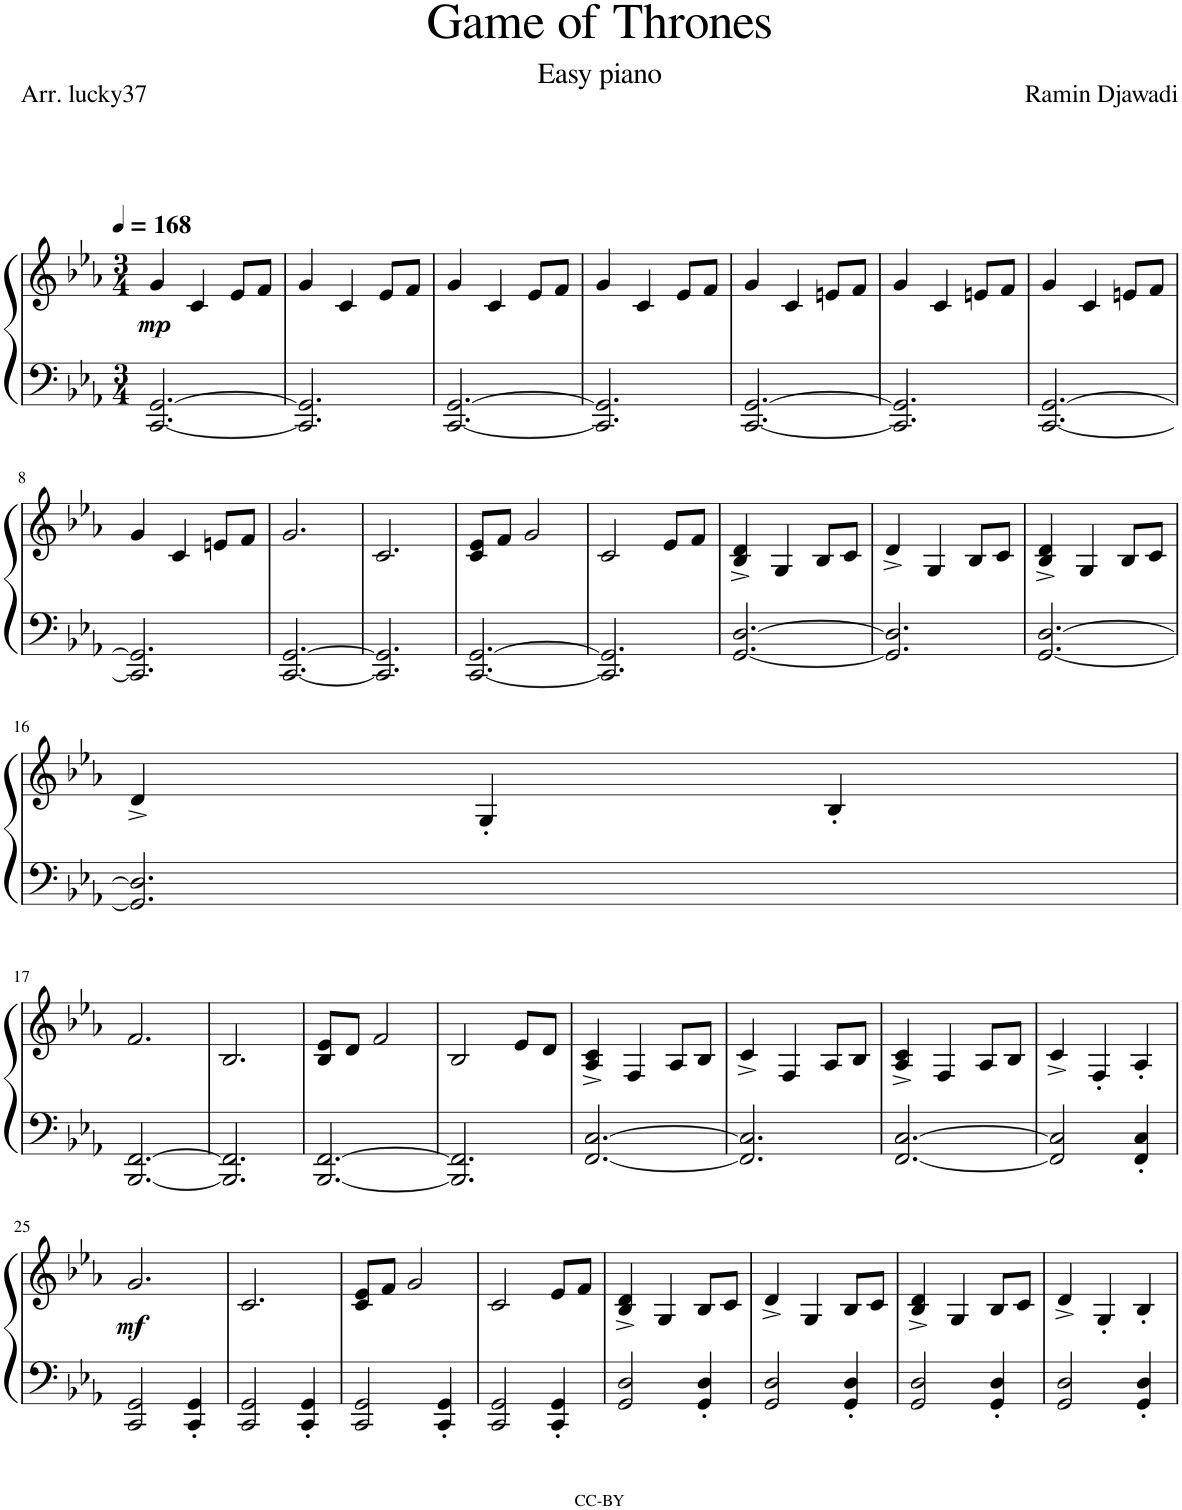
**kern	**kern	**dynam
*part1	*part1	*part1
*staff2	*staff1	*staff1/2
*I"Piano	*	*
*I'Pno.	*	*
*clefF4	*clefG2	*
*k[b-e-a-]	*k[b-e-a-]	*
*M3/4	*M3/4	*
*MM168	*MM168	*
=1	=1	=1
!	!	!LO:DY:b
[2.CC/ [2.GG/	4g/	mp
.	4c/	.
.	8e-/L	.
.	8f/J	.
=2	=2	=2
2.CC/] 2.GG/]	4g/	.
.	4c/	.
.	8e-/L	.
.	8f/J	.
=3	=3	=3
[2.CC/ [2.GG/	4g/	.
.	4c/	.
.	8e-/L	.
.	8f/J	.
=4	=4	=4
2.CC/] 2.GG/]	4g/	.
.	4c/	.
.	8e-/L	.
.	8f/J	.
=5	=5	=5
[2.CC/ [2.GG/	4g/	.
.	4c/	.
.	8en/L	.
.	8f/J	.
=6	=6	=6
2.CC/] 2.GG/]	4g/	.
.	4c/	.
.	8en/L	.
.	8f/J	.
=7	=7	=7
[2.CC/ [2.GG/	4g/	.
.	4c/	.
.	8en/L	.
.	8f/J	.
!!LO:LB:g=z
=8	=8	=8
2.CC/] 2.GG/]	4g/	.
.	4c/	.
.	8en/L	.
.	8f/J	.
=9	=9	=9
[2.CC/ [2.GG/	2.g/	.
=10	=10	=10
2.CC/] 2.GG/]	2.c/	.
=11	=11	=11
[2.CC/ [2.GG/	8c/ 8e-/L	.
.	8f/J	.
.	2g/	.
=12	=12	=12
2.CC/] 2.GG/]	2c/	.
.	8e-/L	.
.	8f/J	.
=13	=13	=13
[2.GG/ [2.D/	4B-/^ 4d/^	.
.	4G/	.
.	8B-/L	.
.	8c/J	.
=14	=14	=14
2.GG/] 2.D/]	4d^/	.
.	4G/	.
.	8B-/L	.
.	8c/J	.
=15	=15	=15
[2.GG/ [2.D/	4B-/^ 4d/^	.
.	4G/	.
.	8B-/L	.
.	8c/J	.
!!LO:LB:g=z
=16	=16	=16
2.GG/] 2.D/]	4d^/	.
.	4G'/	.
.	4B-'/	.
!!LO:LB:g=z
=17	=17	=17
[2.BBB-/ [2.FF/	2.f/	.
=18	=18	=18
2.BBB-/] 2.FF/]	2.B-/	.
=19	=19	=19
[2.BBB-/ [2.FF/	8B-/ 8e-/L	.
.	8d/J	.
.	2f/	.
=20	=20	=20
2.BBB-/] 2.FF/]	2B-/	.
.	8e-/L	.
.	8d/J	.
=21	=21	=21
[2.FF/ [2.C/	4A-/^ 4c/^	.
.	4F/	.
.	8A-/L	.
.	8B-/J	.
=22	=22	=22
2.FF/] 2.C/]	4c^/	.
.	4F/	.
.	8A-/L	.
.	8B-/J	.
=23	=23	=23
[2.FF/ [2.C/	4A-/^ 4c/^	.
.	4F/	.
.	8A-/L	.
.	8B-/J	.
=24	=24	=24
2FF/] 2C/]	4c^/	.
.	4F'/	.
4FF/' 4C/'	4A-'/	.
!!LO:LB:g=z
=25	=25	=25
!	!	!LO:DY:b
2CC/ 2GG/	2.g/	mf
4CC/' 4GG/'	.	.
=26	=26	=26
2CC/ 2GG/	2.c/	.
4CC/' 4GG/'	.	.
=27	=27	=27
2CC/ 2GG/	8c/ 8e-/L	.
.	8f/J	.
.	2g/	.
4CC/' 4GG/'	.	.
=28	=28	=28
2CC/ 2GG/	2c/	.
4CC/' 4GG/'	8e-/L	.
.	8f/J	.
=29	=29	=29
2GG/ 2D/	4B-/^ 4d/^	.
.	4G/	.
4GG/' 4D/'	8B-/L	.
.	8c/J	.
=30	=30	=30
2GG/ 2D/	4d^/	.
.	4G/	.
4GG/' 4D/'	8B-/L	.
.	8c/J	.
=31	=31	=31
2GG/ 2D/	4B-/^ 4d/^	.
.	4G/	.
4GG/' 4D/'	8B-/L	.
.	8c/J	.
=32	=32	=32
2GG/ 2D/	4d^/	.
.	4G'/	.
4GG/' 4D/'	4B-'/	.
=	=	=
*-	*-	*-
